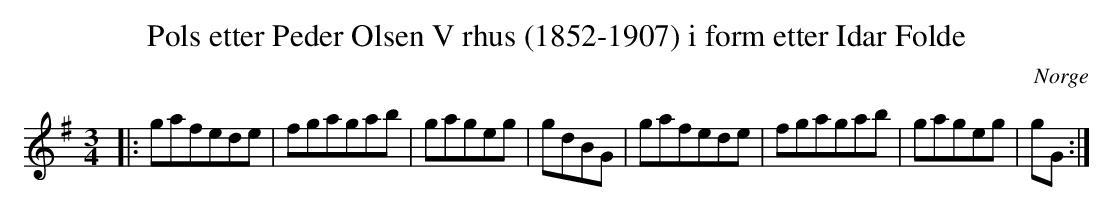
X:1
T:Pols etter Peder Olsen V rhus (1852-1907) i form etter Idar Folde
O:Norge
M:3/4
L:1/8
K:G
|: gafede | fgagab | gageg | gdBG | gafede | fgagab | gageg | gG :|
